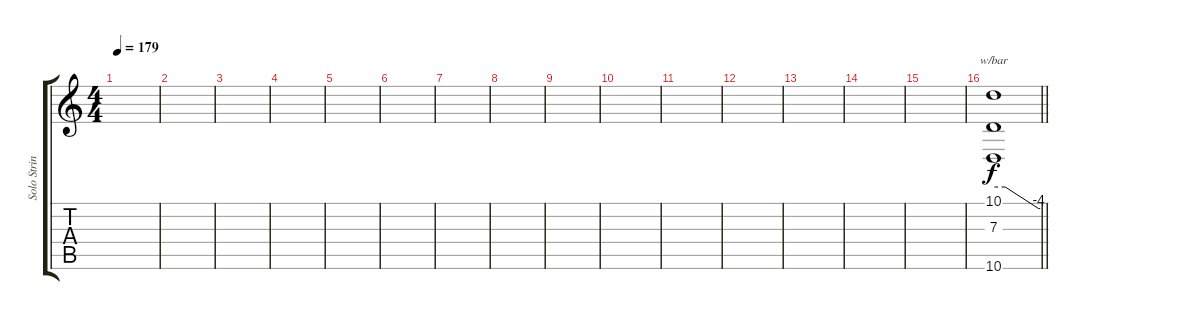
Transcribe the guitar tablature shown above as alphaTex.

\track ("Solo Strings" "Solo Strin") {instrument stringensemble1}
\staff {score tabs}
\tuning (E4 B3 G3 D3 A2 E2) {hide}
\ts (4 4)
\tempo 179
\clef g2
\ks c
|
|
|
|
|
|
|
|
|
|
|
|
|
|
|
\barLineRight lightlight
(10.1 7.3 10.6).1{tbe (custom default 0 0 15 0 58 -16 60 -16) dy f}
